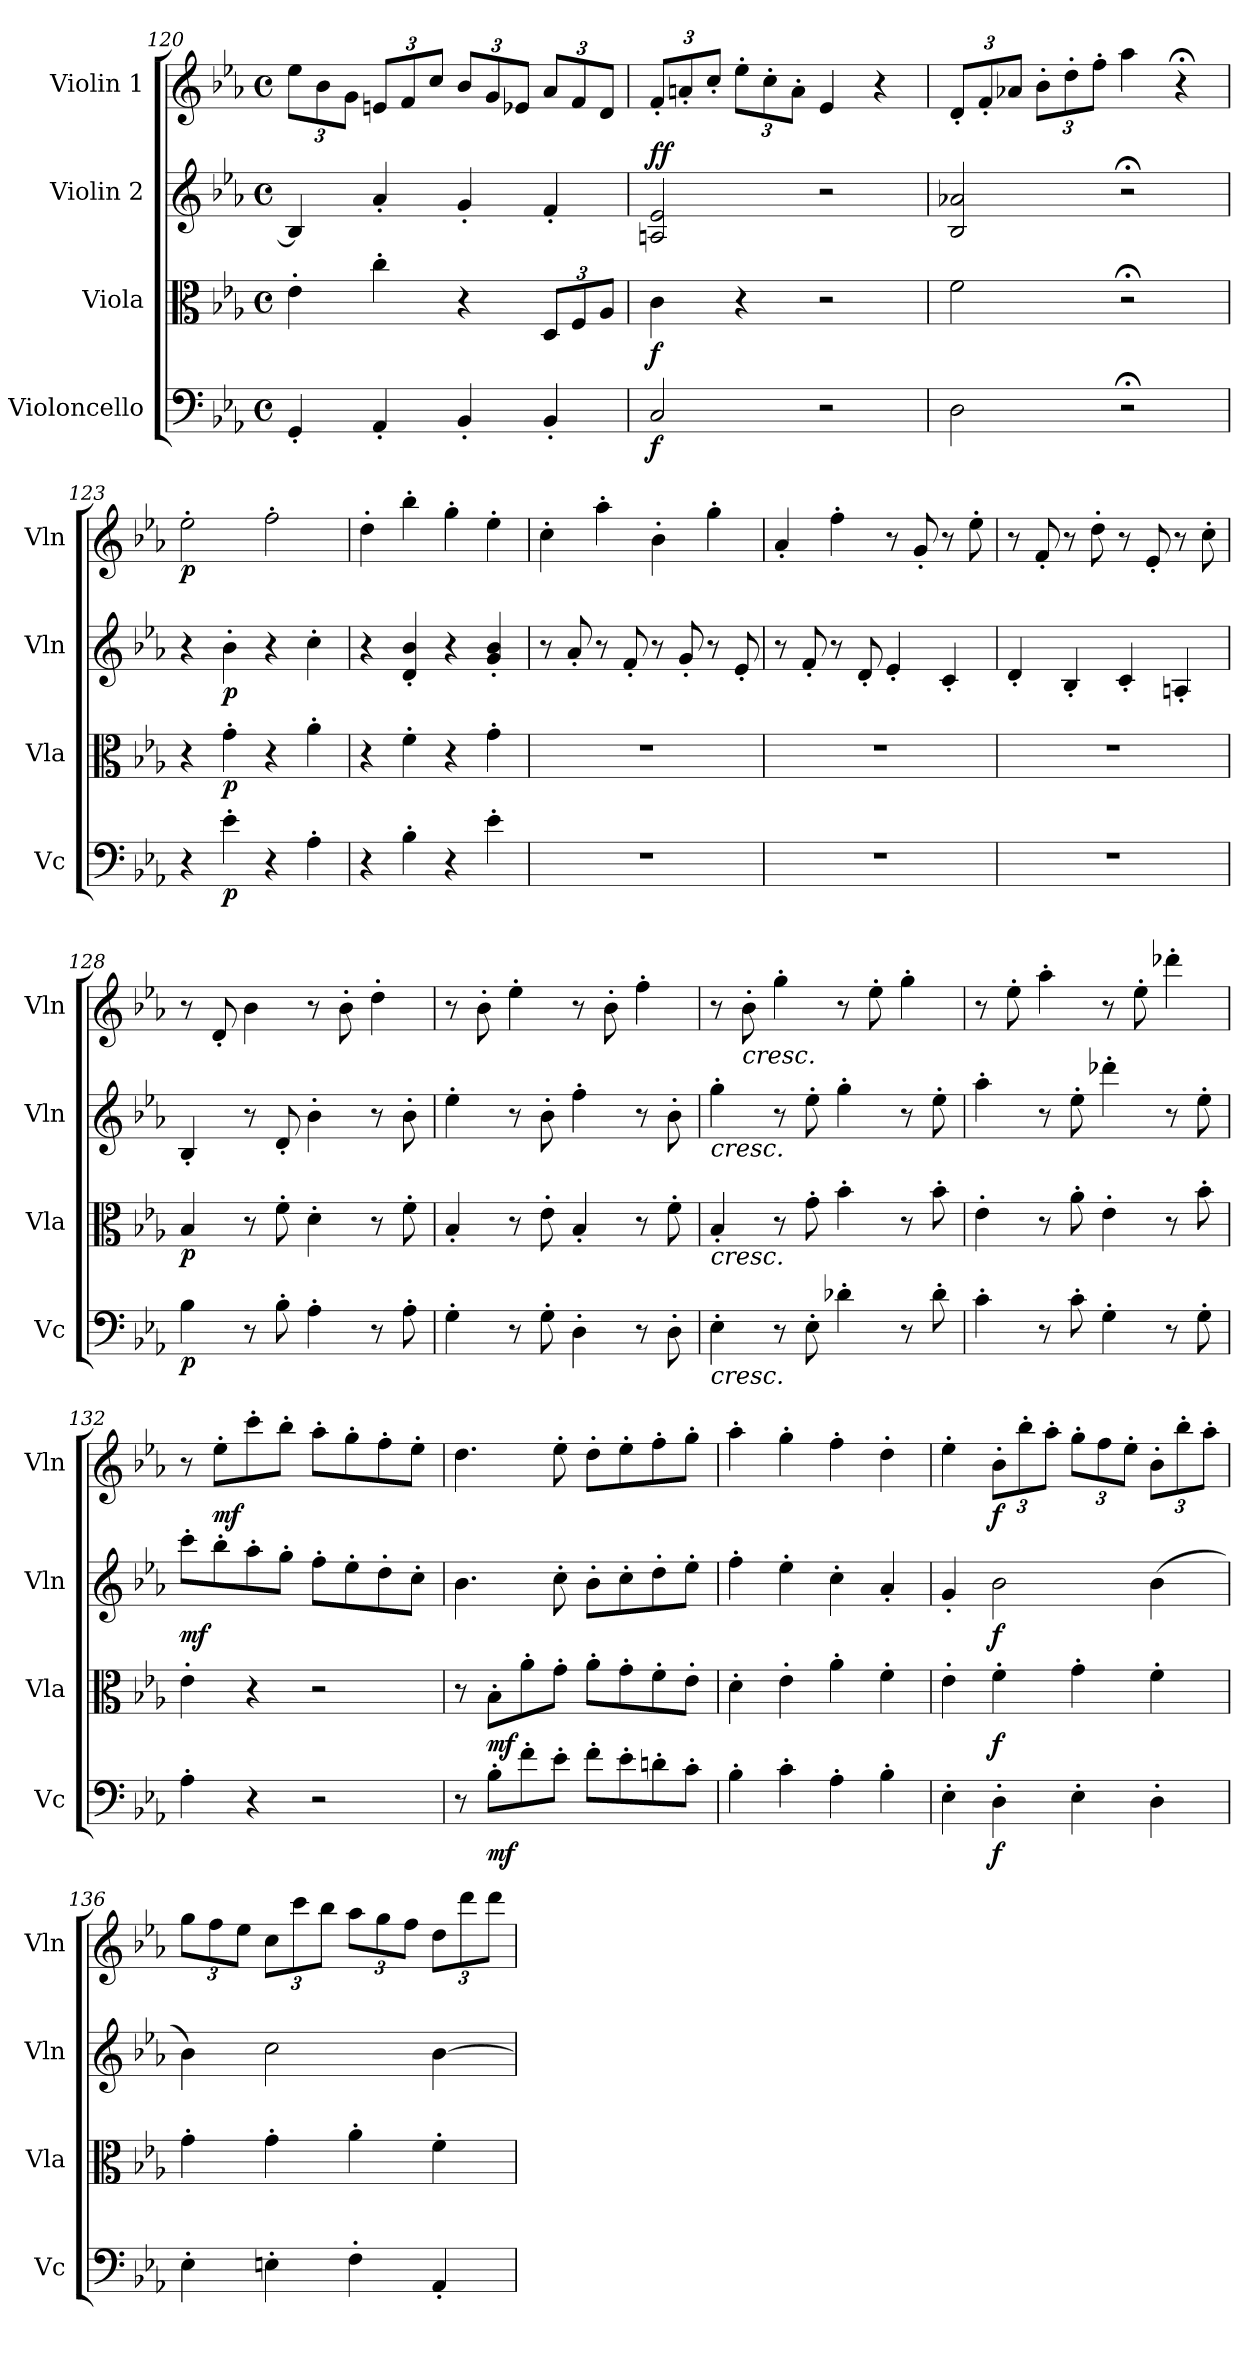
**kern	**dynam	**kern	**dynam	**kern	**dynam	**kern	**dynam
*part4	*part4	*part3	*part3	*part2	*part2	*part1	*part1
*staff4	*staff4	*staff3	*staff3	*staff2	*staff2	*staff1	*staff1
*I"Violoncello	*	*I"Viola	*	*I"Violin 2	*	*I"Violin 1	*
*I'Vc	*	*I'Vla	*	*I'Vln	*	*I'Vln	*
!!LO:LB:g=z
*clefF4	*	*clefC3	*	*clefG2	*	*clefG2	*
*k[b-e-a-]	*	*k[b-e-a-]	*	*k[b-e-a-]	*	*k[b-e-a-]	*
*M4/4	*	*M4/4	*	*M4/4	*	*M4/4	*
*met(c)	*	*met(c)	*	*met(c)	*	*met(c)	*
*	*	*	*	*	*	*Xbrackettup	*
=120	=120	=120	=120	=120	=120	=120	=120
4GG'/	.	4e-'\	.	4B-/]	.	12ee-\L	.
.	.	.	.	.	.	12b-\	.
.	.	.	.	.	.	12g\J	.
4AA-'/	.	4cc'\	.	4a-'/	.	12en/L	.
.	.	.	.	.	.	12f/	.
.	.	.	.	.	.	12cc/J	.
4BB-'/	.	4r	.	4g'/	.	12b-/L	.
.	.	.	.	.	.	12g/	.
.	.	.	.	.	.	12e-X/J	.
*	*	*Xbrackettup	*	*	*	*	*
4BB-'/	.	12D/L	.	4f'/	.	12a-/L	.
.	.	12F/	.	.	.	12f/	.
.	.	12A-/J	.	.	.	12d/J	.
=121	=121	=121	=121	=121	=121	=121	=121
!	!LO:DY:b	!	!LO:DY:b	!	!LO:DY:a	!	!
!	!	!	!	!	!LO:DY:n=1:b	!	!
2C/	f	4c\	f	2An/ 2e-/	f f	12f'/L	.
.	.	.	.	.	.	12an'/	.
.	.	.	.	.	.	12cc'/J	.
.	.	4r	.	.	.	12ee-'\L	.
.	.	.	.	.	.	12cc'\	.
.	.	.	.	.	.	12a'\J	.
2r	.	2r	.	2r	.	4e-/	.
.	.	.	.	.	.	4r	.
=122	=122	=122	=122	=122	=122	=122	=122
2D\	.	2f\	.	2B-/ 2a-X/	.	12d'/L	.
.	.	.	.	.	.	12f'/	.
.	.	.	.	.	.	12a-X/J	.
.	.	.	.	.	.	12b-'\L	.
.	.	.	.	.	.	12dd'\	.
.	.	.	.	.	.	12ff'\J	.
2r;<	.	2r;<	.	2r;<	.	4aa-\	.
.	.	.	.	.	.	4r;<	.
=123	=123	=123	=123	=123	=123	=123	=123
!	!	!	!	!	!	!	!LO:DY:b
4r	.	4r	.	4r	.	2ee-'\	p
!	!LO:DY:b	!	!LO:DY:b	!	!LO:DY:b	!	!
4e-'\	p	4g'\	p	4b-'\	p	.	.
4r	.	4r	.	4r	.	2ff'\	.
4A-'\	.	4a-'\	.	4cc'\	.	.	.
=124	=124	=124	=124	=124	=124	=124	=124
4r	.	4r	.	4r	.	4dd'\	.
4B-'\	.	4f'\	.	4d/' 4b-/'	.	4bb-'\	.
4r	.	4r	.	4r	.	4gg'\	.
4e-'\	.	4g'\	.	4g/' 4b-/'	.	4ee-'\	.
=125	=125	=125	=125	=125	=125	=125	=125
1r	.	1r	.	8r	.	4cc'\	.
.	.	.	.	8a-'/	.	.	.
.	.	.	.	8r	.	4aa-'\	.
.	.	.	.	8f'/	.	.	.
.	.	.	.	8r	.	4b-'\	.
.	.	.	.	8g'/	.	.	.
.	.	.	.	8r	.	4gg'\	.
.	.	.	.	8e-'/	.	.	.
!!LO:PB:g=z
=126	=126	=126	=126	=126	=126	=126	=126
1r	.	1r	.	8r	.	4a-'/	.
.	.	.	.	8f'/	.	.	.
.	.	.	.	8r	.	4ff'\	.
.	.	.	.	8d'/	.	.	.
.	.	.	.	4e-'/	.	8r	.
.	.	.	.	.	.	8g'/	.
.	.	.	.	4c'/	.	8r	.
.	.	.	.	.	.	8ee-'\	.
=127	=127	=127	=127	=127	=127	=127	=127
1r	.	1r	.	4d'/	.	8r	.
.	.	.	.	.	.	8f'/	.
.	.	.	.	4B-'/	.	8r	.
.	.	.	.	.	.	8dd'\	.
.	.	.	.	4c'/	.	8r	.
.	.	.	.	.	.	8e-'/	.
.	.	.	.	4An'/	.	8r	.
.	.	.	.	.	.	8cc'\	.
=128	=128	=128	=128	=128	=128	=128	=128
!	!LO:DY:b	!	!LO:DY:b	!	!	!	!
4B-\	p	4B-/	p	4B-'/	.	8r	.
.	.	.	.	.	.	8d'/	.
8r	.	8r	.	8r	.	4b-\	.
8B-'\	.	8f'\	.	8d'/	.	.	.
4A-'\	.	4d'\	.	4b-'\	.	8r	.
.	.	.	.	.	.	8b-'\	.
8r	.	8r	.	8r	.	4dd'\	.
8A-'\	.	8f'\	.	8b-'\	.	.	.
=129	=129	=129	=129	=129	=129	=129	=129
4G'\	.	4B-'/	.	4ee-'\	.	8r	.
.	.	.	.	.	.	8b-'\	.
8r	.	8r	.	8r	.	4ee-'\	.
8G'\	.	8e-'\	.	8b-'\	.	.	.
4D'\	.	4B-'/	.	4ff'\	.	8r	.
.	.	.	.	.	.	8b-'\	.
8r	.	8r	.	8r	.	4ff'\	.
8D'\	.	8f'\	.	8b-'\	.	.	.
=130	=130	=130	=130	=130	=130	=130	=130
!	!	!	!	!LO:TX:b:i:t=cresc.	!	!	!
!	!	!LO:TX:b:i:t=cresc.	!	!	!	!	!
!LO:TX:b:i:t=cresc.	!	!	!	!	!	!	!
4E-'\	.	4B-'/	.	4gg'\	.	8r	.
!	!	!	!	!	!	!LO:TX:b:i:t=cresc.	!
.	.	.	.	.	.	8b-'\	.
8r	.	8r	.	8r	.	4gg'\	.
8E-'\	.	8g'\	.	8ee-'\	.	.	.
4d-X'\	.	4b-'\	.	4gg'\	.	8r	.
.	.	.	.	.	.	8ee-'\	.
8r	.	8r	.	8r	.	4gg'\	.
8d-'\	.	8b-'\	.	8ee-'\	.	.	.
!!LO:LB:g=z
=131	=131	=131	=131	=131	=131	=131	=131
4c'\	.	4e-'\	.	4aa-'\	.	8r	.
.	.	.	.	.	.	8ee-'\	.
8r	.	8r	.	8r	.	4aa-'\	.
8c'\	.	8a-'\	.	8ee-'\	.	.	.
4G'\	.	4e-'\	.	4ddd-X'\	.	8r	.
.	.	.	.	.	.	8ee-'\	.
8r	.	8r	.	8r	.	4ddd-X'\	.
8G'\	.	8b-'\	.	8ee-'\	.	.	.
=132	=132	=132	=132	=132	=132	=132	=132
!	!	!	!	!	!LO:DY:b	!	!
4A-'\	.	4e-'\	.	8ccc'\L	mf	8r	.
!	!	!	!	!	!	!	!LO:DY:b
.	.	.	.	8bb-'\	.	8ee-'\L	mf
4r	.	4r	.	8aa-'\	.	8ccc'\	.
.	.	.	.	8gg'\J	.	8bb-'\J	.
2r	.	2r	.	8ff'\L	.	8aa-'\L	.
.	.	.	.	8ee-'\	.	8gg'\	.
.	.	.	.	8dd'\	.	8ff'\	.
.	.	.	.	8cc'\J	.	8ee-'\J	.
=133	=133	=133	=133	=133	=133	=133	=133
8r	.	8r	.	4.b-\	.	4.dd\	.
!	!LO:DY:b	!	!LO:DY:b	!	!	!	!
8B-'\L	mf	8B-'\L	mf	.	.	.	.
8f'\	.	8a-'\	.	.	.	.	.
8e-'\J	.	8g'\J	.	8cc'\	.	8ee-'\	.
8f'\L	.	8a-'\L	.	8b-'\L	.	8dd'\L	.
8e-'\	.	8g'\	.	8cc'\	.	8ee-'\	.
8dn'\	.	8f'\	.	8dd'\	.	8ff'\	.
8c'\J	.	8e-'\J	.	8ee-'\J	.	8gg'\J	.
=134	=134	=134	=134	=134	=134	=134	=134
4B-'\	.	4d'\	.	4ff'\	.	4aa-'\	.
4c'\	.	4e-'\	.	4ee-'\	.	4gg'\	.
4A-'\	.	4a-'\	.	4cc'\	.	4ff'\	.
4B-'\	.	4f'\	.	4a-'/	.	4dd'\	.
=135	=135	=135	=135	=135	=135	=135	=135
4E-'\	.	4e-'\	.	4g'/	.	4ee-'\	.
!	!LO:DY:b	!	!LO:DY:b	!	!LO:DY:b	!	!LO:DY:b
4D'\	f	4f'\	f	2b-\	f	12b-'\L	f
.	.	.	.	.	.	12bb-'\	.
.	.	.	.	.	.	12aa-'\J	.
4E-'\	.	4g'\	.	.	.	12gg'\L	.
.	.	.	.	.	.	12ff\	.
.	.	.	.	.	.	12ee-'\J	.
4D'\	.	4f'\	.	(>4b-\	.	12b-'\L	.
.	.	.	.	.	.	12bb-'\	.
.	.	.	.	.	.	12aa-'\J	.
!!LO:LB:g=z
=136	=136	=136	=136	=136	=136	=136	=136
4E-'\	.	4g'\	.	4b-\)	.	12gg\L	.
.	.	.	.	.	.	12ff\	.
.	.	.	.	.	.	12ee-\J	.
4En'\	.	4g'\	.	2cc\	.	12cc\L	.
.	.	.	.	.	.	12ccc\	.
.	.	.	.	.	.	12bb-\J	.
4F'\	.	4a-'\	.	.	.	12aa-\L	.
.	.	.	.	.	.	12gg\	.
.	.	.	.	.	.	12ff\J	.
4AA-'/	.	4f'\	.	[4b-\	.	12dd\L	.
.	.	.	.	.	.	12ddd\	.
.	.	.	.	.	.	12ddd\J	.
=	=	=	=	=	=	=	=
*-	*-	*-	*-	*-	*-	*-	*-
